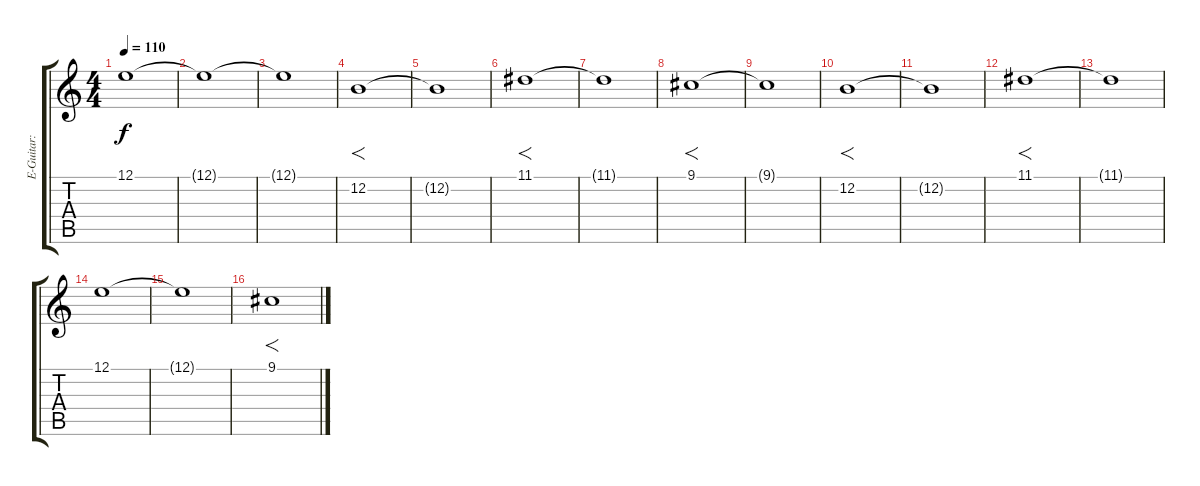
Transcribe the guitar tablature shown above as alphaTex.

\track ("E-Guitar: \"Solos\"" "E-Guitar: ") {instrument accordion}
\staff {score tabs}
\tuning (E4 B3 G3 D3 A2 E2) {hide}
\ts (4 4)
\tempo 110
\clef g2
\ks c
12.1{t}.1{dy f} |
12.1{t}.1 |
12.1{t}.1 |
12.2.1{f} |
12.2{t}.1 |
11.1.1{f} |
11.1{t}.1 |
9.1.1{f} |
9.1{t}.1 |
12.2.1{f} |
12.2{t}.1 |
11.1.1{f} |
11.1{t}.1 |
12.1.1 |
12.1{t}.1 |
9.1.1{f}
